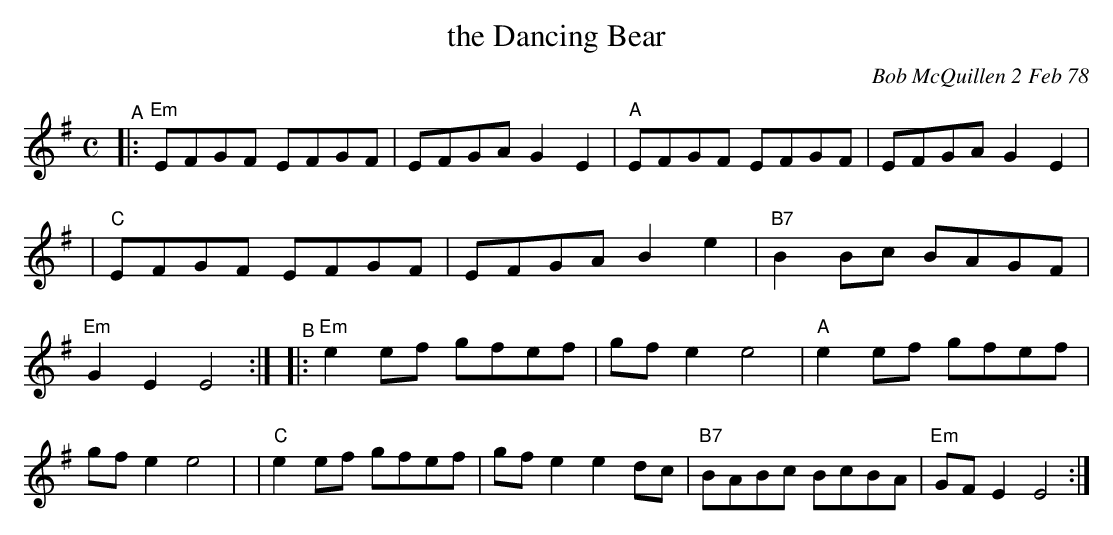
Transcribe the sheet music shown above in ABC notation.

X:1
T: the Dancing Bear
C: Bob McQuillen 2 Feb 78
M: C
L: 1/8
K: Em
"^A"\
|:"Em"EFGF EFGF | EFGA G2E2 | "A"EFGF EFGF |    EFGA G2E2 |\
|  "C"EFGF EFGF | EFGA B2e2 |"B7"B2Bc BAGF |"Em"G2E2 E4  :|
"^B"\
|:"Em"e2ef gfef | gfe2 e4   | "A"e2ef gfef |    gfe2 e4   |\
|  "C"e2ef gfef | gfe2 e2dc |"B7"BABc BcBA |"Em"GFE2 E4  :|
